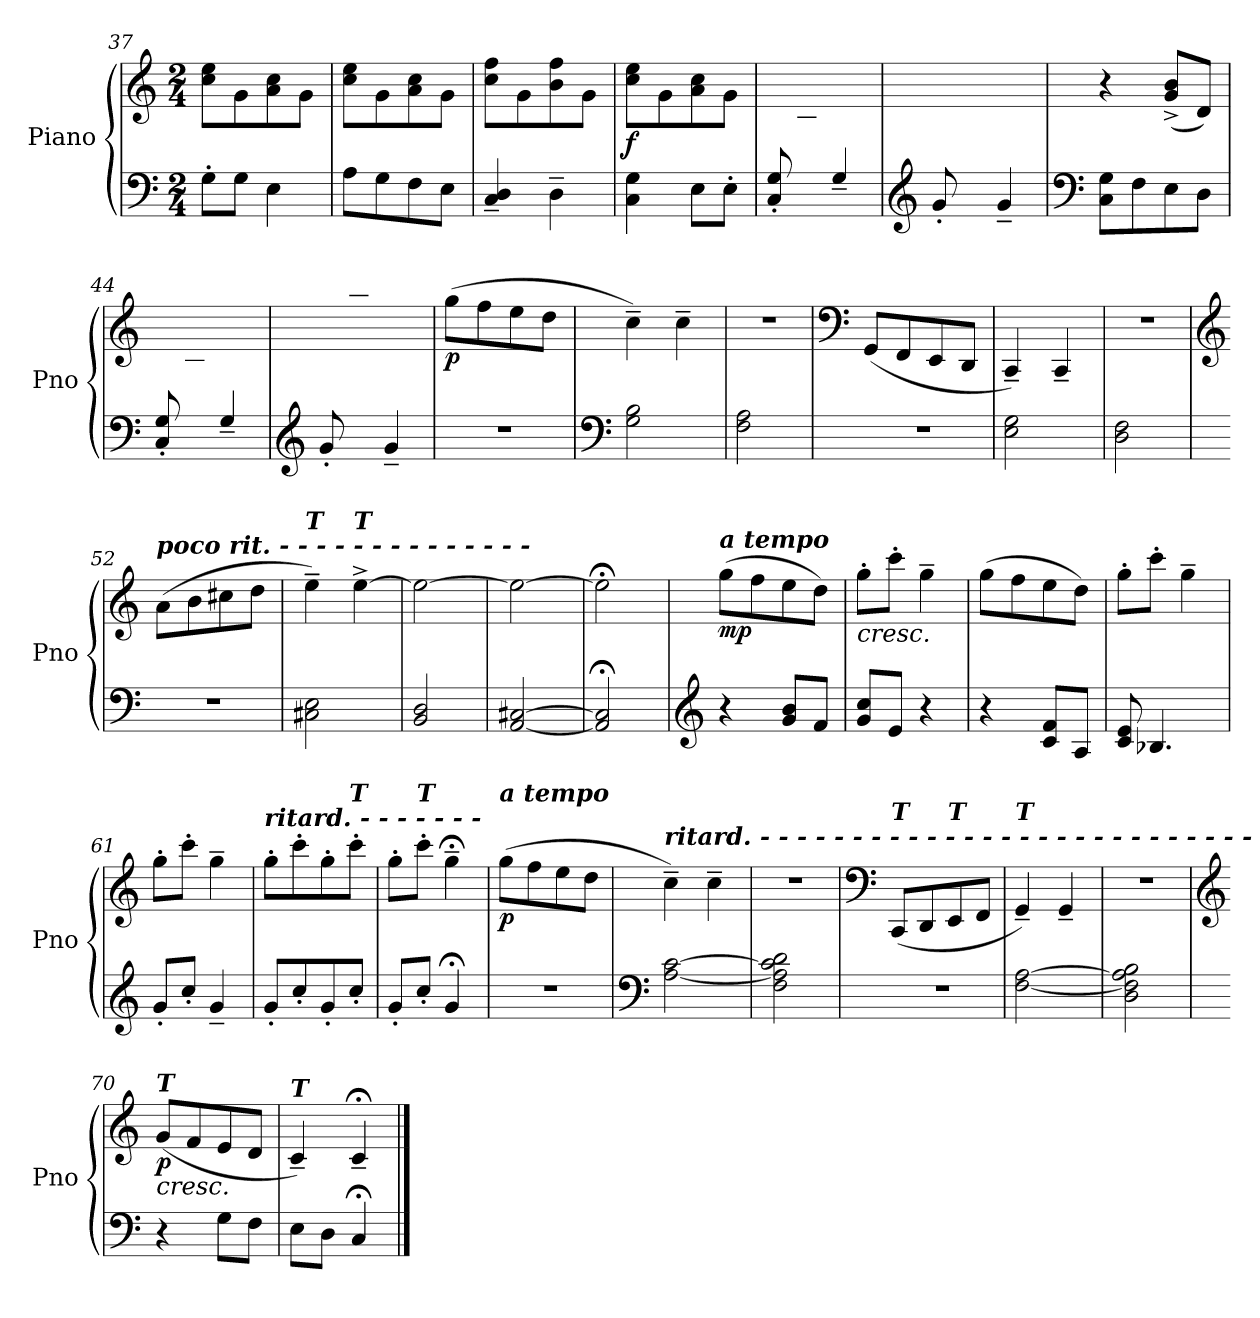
**kern	**kern	**dynam
*part1	*part1	*part1
*staff2	*staff1	*staff1/2
*I"Piano	*	*
*I'Pno	*	*
!!LO:LB:g=z
*clefF4	*clefG2	*
*k[]	*k[]	*
*M2/4	*M2/4	*
=37	=37	=37
8G'\L	8cc\ 8ee\L	.
8G\J	8g\	.
4E\	8a\ 8cc\	.
.	8g\J	.
=38	=38	=38
8A\L	8cc\ 8ee\L	.
8G\	8g\	.
8F\	8a\ 8cc\	.
8E\J	8g\J	.
=39	=39	=39
4C/~ 4D/~	8cc\ 8ff\L	.
.	8g\	.
4D~\	8b\ 8ff\	.
.	8g\J	.
=40	=40	=40
!	!	!LO:DY:b
4C\ 4G\	8cc\ 8ee\L	f
.	8g\	.
8E\L	8a\ 8cc\	.
8E'\J	8g\J	.
=41	=41	=41
*	*^	*
8C/' 8G/'L	2ryy	8ryy	.
8ryy	.	8c\' 8e\' 8g\'J	.
4G~/	.	4ryy	.
=42	=42	=42	=42
*clefG2	*	*	*
8g'/L	2ryy	8ryy	.
8ryy	.	8cc\' 8ee\' 8gg\'J	.
4g~/	.	4ryy	.
*	*v	*v	*
=43	=43	=43
*clefF4	*	*
8C\ 8G\L	4r	.
8F\	.	.
8E\	(<8g/^ 8b/^L	.
8D\J	8d/J)	.
=44	=44	=44
*	*^	*
8C/' 8G/'L	2ryy	8ryy	.
8ryy	.	8c\' 8e\' 8b-X\'J	.
4G~/	.	4ryy	.
=45	=45	=45	=45
*clefG2	*	*	*
8g'/L	4ryy	8ryy	.
8ryy	.	8cc\' 8ee\' 8bb-X\'J	.
4g~/	4r;<yy	4ryy	.
!!LO:PB:g=z
=46	=46	=46	=46
!	!	!	!LO:DY:b
*	*v	*v	*
2r	(>8gg\L	p
.	8ff\	.
.	8ee\	.
.	8dd\J	.
=47	=47	=47
*clefF4	*	*
2G\ 2B\	4cc~\)	.
.	4cc~\	.
=48	=48	=48
2F\ 2A\	2r	.
=49	=49	=49
*	*clefF4	*
2r	(<8GG/L	.
.	8FF/	.
.	8EE/	.
.	8DD/J	.
=50	=50	=50
2E\ 2G\	4CC~/)	.
.	4CC~/	.
=51	=51	=51
2D\ 2F\	2r	.
=52	=52	=52
*	*clefG2	*
!	!LO:TX:a:Bi:t=poco rit.    -    -    -    -    -    -    -    -    -    -    -    -    -    -	!
2r	(>8a\L	.
!	!	!LO:DY:b
!	!	!LO:DY:n=1:b
.	8b\	p other-dynamics
.	8cc#X\	.
.	8dd\J	.
=53	=53	=53
!	!LO:TX:a:Bi:t=T	!
2C#X\ 2E\	4ee~\)	.
!	!LO:TX:a:Bi:t=T	!
.	[4ee^\	.
=54	=54	=54
2BB/ 2D/	2ee\_	.
=55	=55	=55
[2AA/ [2C#X/	2ee\_	.
=56	=56	=56
2AA/];< 2C#/];<	2ee;<\]	.
!!LO:LB:g=z
=57	=57	=57
*clefG2	*	*
!	!LO:TX:a:Bi:t=a tempo	!
!	!	!LO:DY:b
4r	(>8gg\L	mp
.	8ff\	.
8g/ 8b/L	8ee\	.
8f/J	8dd\J)	.
=58	=58	=58
!	!LO:TX:b:i:t=cresc.	!
8g/ 8cc/L	8gg'\L	.
8e/J	8ccc'\J	.
4r	4gg~\	.
=59	=59	=59
4r	(>8gg\L	.
.	8ff\	.
8c/ 8f/L	8ee\	.
8A/J	8dd\J)	.
=60	=60	=60
8c/ 8e/	8gg'\L	.
4.B-X/	8ccc'\J	.
.	4gg~\	.
=61	=61	=61
8g'/L	8gg'\L	.
8cc'/J	8ccc'\J	.
4g~/	4gg~\	.
=62	=62	=62
!	!LO:TX:a:Bi:t=ritard.    -    -    -    -    -    -    -	!
8g'/L	8gg'\L	.
8cc'/	8ccc'\	.
8g'/	8gg'\	.
!	!LO:TX:a:Bi:t=T	!
8cc'/J	8ccc'\J	.
=63	=63	=63
8g'/L	8gg'\L	.
!	!LO:TX:a:Bi:t=T	!
8cc'/J	8ccc'\J	.
4g;</	4gg;<~\	.
!!LO:LB:g=z
=64	=64	=64
!	!LO:TX:a:Bi:t=a tempo	!
!	!	!LO:DY:b
2r	(>8gg\L	p
.	8ff\	.
.	8ee\	.
.	8dd\J	.
=65	=65	=65
*clefF4	*	*
!	!LO:TX:a:Bi:t=ritard.    -     -     -     -     -     -     -     -     -     -     -     -     -     -     -     -     -     -     -     -     -     -     -     -     -     -     -     -     -     -     -	!
[2A\ [2c\	4cc~\)	.
.	4cc~\	.
=66	=66	=66
2F\ 2A\] 2c\] 2d\	2r	.
=67	=67	=67
*	*clefF4	*
!	!LO:TX:a:Bi:t=T	!
2r	(<8CC/L	.
.	8DD/	.
!	!LO:TX:a:Bi:t=T	!
.	8EE/	.
.	8FF/J	.
=68	=68	=68
!	!LO:TX:a:Bi:t=T	!
[2F\ [2A\	4GG~/)	.
.	4GG~/	.
=69	=69	=69
2D\ 2F\] 2A\] 2B\	2r	.
=70	=70	=70
*	*clefG2	*
!	!LO:TX:a:Bi:t=T	!
!	!LO:TX:b:i:t=cresc.	!
!	!	!LO:DY:b
4r	(<8g/L	p
.	8f/	.
8G\L	8e/	.
8F\J	8d/J	.
=71	=71	=71
!	!LO:TX:a:Bi:t=T	!
8E\L	4c~/)	.
8D\J	.	.
4C;</	4c;<~/	.
==	==	==
*-	*-	*-
